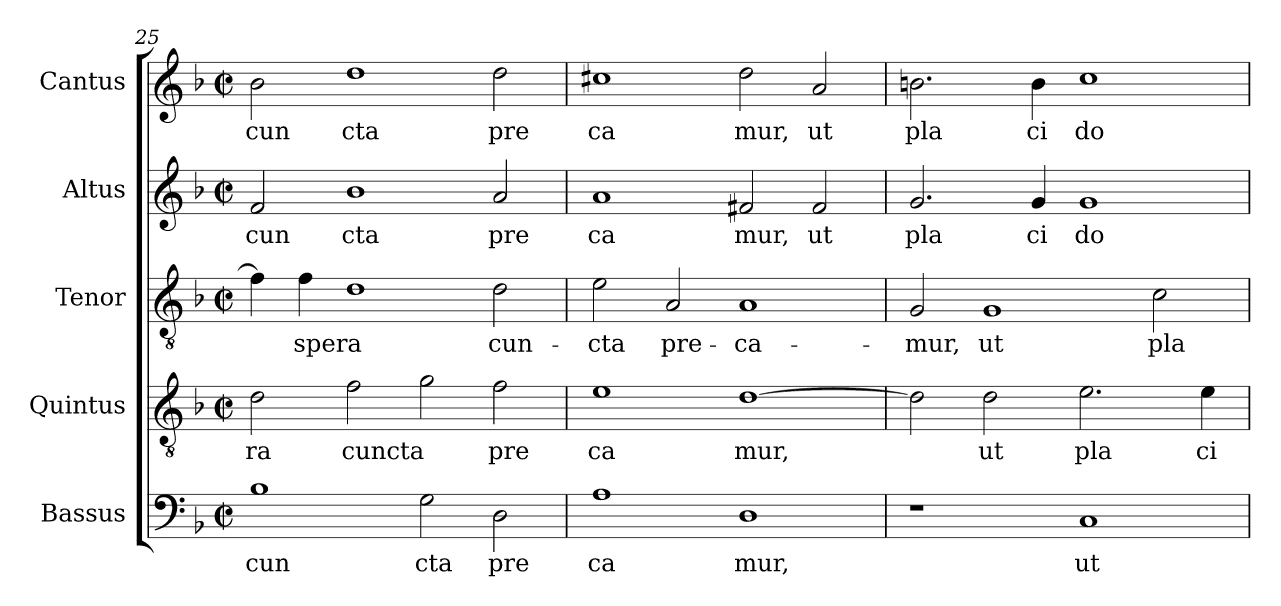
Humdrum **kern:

**kern	**text	**kern	**text	**kern	**text	**kern	**text	**kern	**text
*part5	*part5	*part4	*part4	*part3	*part3	*part2	*part2	*part1	*part1
*staff5	*staff5	*staff4	*staff4	*staff3	*staff3	*staff2	*staff2	*staff1	*staff1
*I"Bassus	*	*I"Quintus	*	*I"Tenor	*	*I"Altus	*	*I"Cantus	*
*clefF4	*	*clefGv2	*	*clefGv2	*	*clefG2	*	*clefG2	*
*k[b-]	*	*k[b-]	*	*k[b-]	*	*k[b-]	*	*k[b-]	*
*F:	*	*F:	*	*F:	*	*F:	*	*F:	*
*M2/2	*	*M2/2	*	*M2/2	*	*M2/2	*	*M2/2	*
*met(c|)	*	*met(c|)	*	*met(c|)	*	*met(c|)	*	*met(c|)	*
=25	=25	=25	=25	=25	=25	=25	=25	=25	=25
!	!LO:LY:b:cj	!	!LO:LY:b:cj	!	!	!	!LO:LY:b:cj	!	!LO:LY:b:cj
1B-	cun	2d\	ra	4f\]	.	2f/	cun	2b-\	cun
!	!	!	!	!	!LO:LY:b:cj	!	!	!	!
.	.	.	.	4f\	-spera	.	.	.	.
!	!	!	!LO:LY:b:cj	!	!	!	!LO:LY:b:cj	!	!LO:LY:b:cj
.	.	2f\	cuncta	1d	.	1b-	cta	1dd	cta
!	!LO:LY:b:cj	!	!	!	!	!	!	!	!
2G\	cta	2g\	.	.	.	.	.	.	.
!	!LO:LY:b:cj	!	!LO:LY:b:cj	!	!LO:LY:b:cj	!	!LO:LY:b:cj	!	!LO:LY:b:cj
2D\	pre	2f\	pre	2d\	cun-	2a/	pre	2dd\	pre
=26	=26	=26	=26	=26	=26	=26	=26	=26	=26
!	!LO:LY:b:cj	!	!LO:LY:b:cj	!	!LO:LY:b:cj	!	!LO:LY:b:cj	!	!LO:LY:b:cj
1A	ca	1e	ca	2e\	-cta	1a	ca	1cc#X	ca
!	!	!	!	!	!LO:LY:b:cj	!	!	!	!
.	.	.	.	2A/	pre-	.	.	.	.
!	!LO:LY:b:cj	!	!LO:LY:b	!	!LO:LY:b:cj	!	!LO:LY:b:cj	!	!LO:LY:b:cj
1D	mur,	[>1d	mur,	1A	-ca-	2f#X/	mur,	2dd\	mur,
!	!	!	!	!	!	!	!LO:LY:b:cj	!	!LO:LY:b:cj
.	.	.	.	.	.	2f#/	ut	2a/	ut
=27	=27	=27	=27	=27	=27	=27	=27	=27	=27
!	!	!	!	!	!LO:LY:b:cj	!	!LO:LY:b:cj	!	!LO:LY:b:cj
1r	.	2d\]	.	2G/	-mur,	2.g/	pla	2.bn\	pla
!	!	!	!LO:LY:b:cj	!	!LO:LY:b:cj	!	!	!	!
.	.	2d\	ut	1G	ut	.	.	.	.
!	!	!	!	!	!	!	!LO:LY:b:cj	!	!LO:LY:b:cj
.	.	.	.	.	.	4g/	ci	4b\	ci
!	!LO:LY:b:cj	!	!LO:LY:b:cj	!	!	!	!LO:LY:b:cj	!	!LO:LY:b:cj
1C	ut	2.e\	pla	.	.	1g	do	1cc	do
!	!	!	!	!	!LO:LY:b	!	!	!	!
.	.	.	.	2c\	pla-	.	.	.	.
!	!	!	!LO:LY:b:cj	!	!	!	!	!	!
.	.	4e\	ci	.	.	.	.	.	.
=	=	=	=	=	=	=	=	=	=
*-	*-	*-	*-	*-	*-	*-	*-	*-	*-
